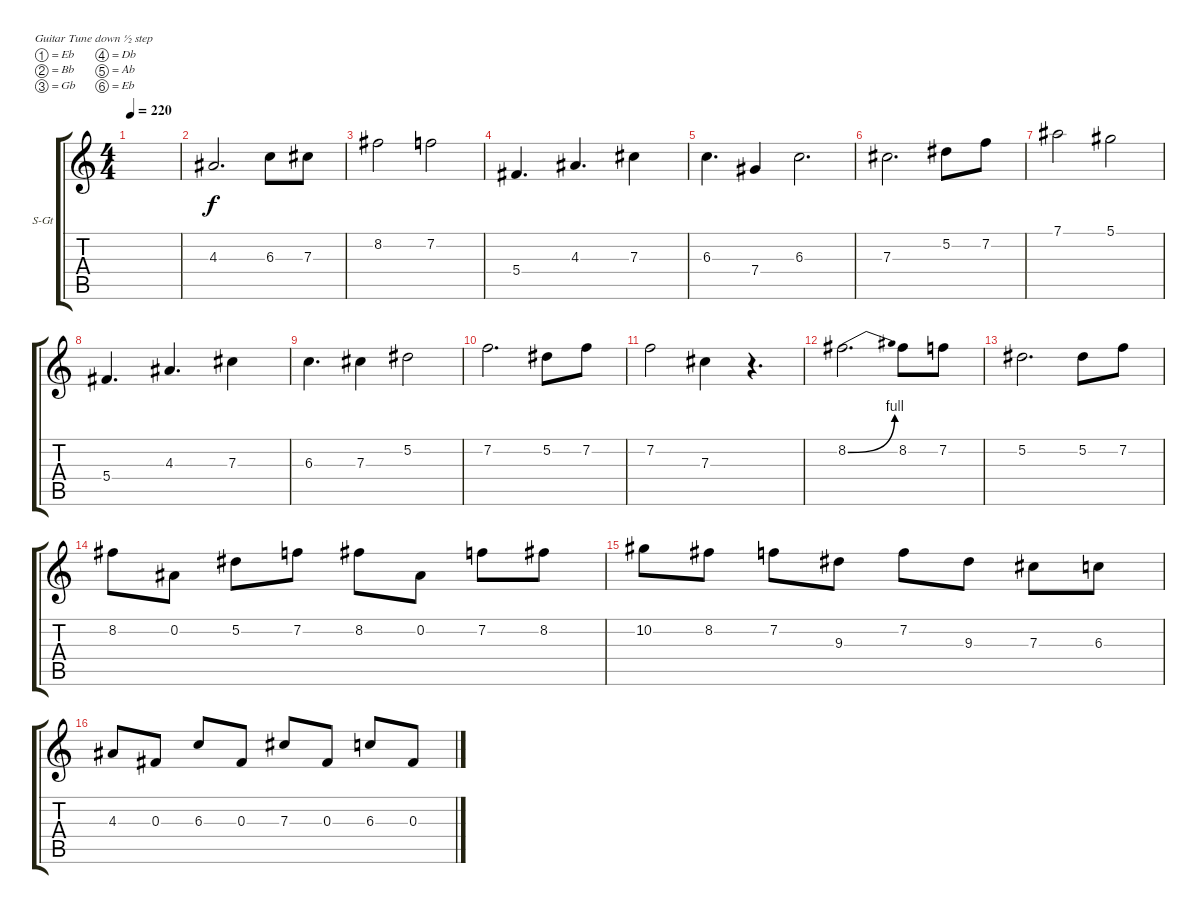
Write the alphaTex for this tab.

\defaultSystemsLayout 4
\bracketExtendMode groupsimilarinstruments
\firstSystemTrackNameOrientation horizontal
\otherSystemsTrackNameOrientation horizontal
\track ("Юрий Мелисов" "S-Gt") {instrument acousticguitarsteel}
\staff {score tabs}
\tuning (Eb4 Bb3 Gb3 Db3 Ab2 Eb2)
\ts (4 4)
\tempo 220
\clef g2
\ks c
|
4.3.2{d} 6.3.8 7.3.8 |
8.2.2 7.2.2 |
5.4.4{d} 4.3.4{d} 7.3.4 |
6.3.4{d} 7.4.4 6.3.2{d} |
7.3.2{d} 5.2.8 7.2.8 |
7.1.2 5.1.2 |
5.4.4{d} 4.3.4{d} 7.3.4 |
6.3.4{d} 7.3.4 5.2.2 |
7.2.2{d} 5.2.8 7.2.8 |
7.2.2 7.3.4 r.4{d} |
8.2{be (bend 0 0 24.599999999999998 4)}.2{d} 8.2.8 7.2.8 |
5.2.2{d} 5.2.8 7.2.8 |
8.2.8 0.2.8 5.2.8 7.2.8 8.2.8 0.2.8 7.2.8 8.2.8 |
10.2.8 8.2.8 7.2.8 9.3.8 7.2.8 9.3.8 7.3.8 6.3.8 |
4.3.8 0.3.8 6.3.8 0.3.8 7.3.8 0.3.8 6.3.8 0.3.8
